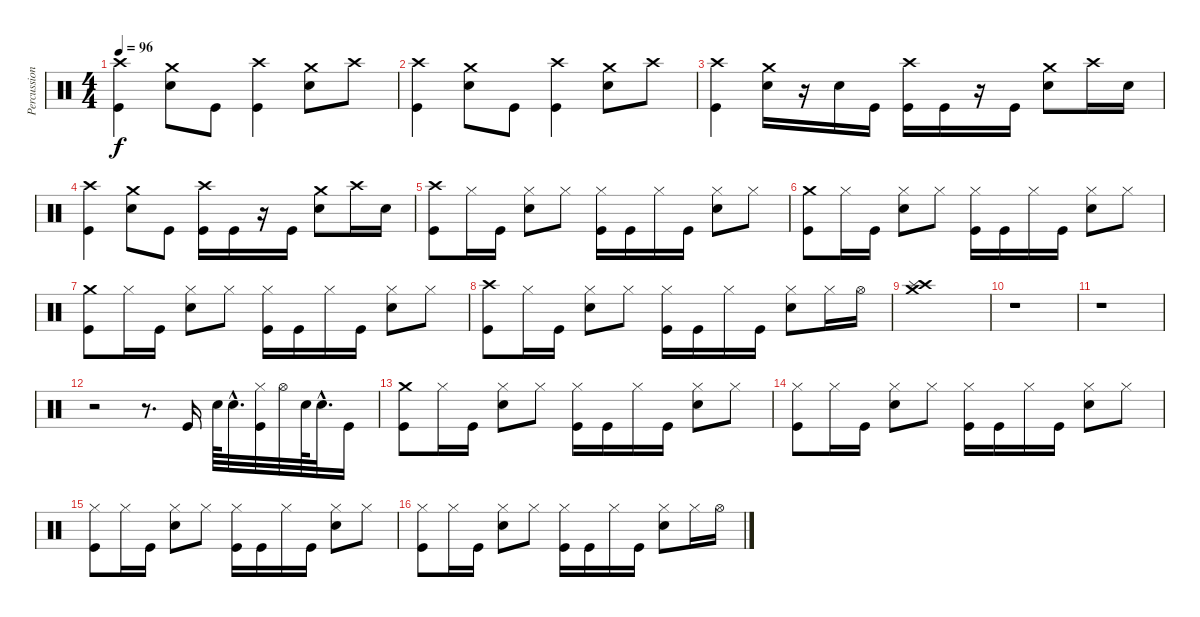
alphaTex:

\track ("Percussion" "Percussion") {instrument percussion}
\staff {score}
\articulation defaults
\ts (4 4)
\tempo 96
\clef neutral
\ks c
("Crash high (hit)" "Kick (hit)").4{dy f} ("Crash medium (hit)" "Snare (hit) 2").8 "Kick (hit)".8 ("Crash high (hit)" "Kick (hit)").4 ("Crash medium (hit)" "Snare (hit) 2").8 "Crash high (hit)".8 |
("Crash high (hit)" "Kick (hit)").4 ("Crash medium (hit)" "Snare (hit) 2").8 "Kick (hit)".8 ("Crash high (hit)" "Kick (hit)").4 ("Crash medium (hit)" "Snare (hit) 2").8 "Crash high (hit)".8 |
("Crash high (hit)" "Kick (hit)").4 ("Crash medium (hit)" "Snare (hit) 2").16 r.16 "Snare (hit) 2".16 "Kick (hit)".16 ("Crash high (hit)" "Kick (hit)").16 "Kick (hit)".16 r.16 "Kick (hit)".16 ("Crash medium (hit)" "Snare (hit) 2").8 "Crash high (hit)".16 "Snare (hit) 2".16 |
("Crash high (hit)" "Kick (hit)").4 ("Crash medium (hit)" "Snare (hit) 2").8 "Kick (hit)".8 ("Crash high (hit)" "Kick (hit)").16 "Kick (hit)".16 r.16 "Kick (hit)".16 ("Crash medium (hit)" "Snare (hit) 2").8 "Crash high (hit)".16 "Snare (hit) 2".16 |
("Crash high (hit)" "Kick (hit)").8 "Hi-Hat (closed)".16 "Kick (hit)".16 ("Hi-Hat (closed)" "Snare (hit) 2").8 "Hi-Hat (closed)".8 ("Hi-Hat (closed)" "Kick (hit)").16 "Kick (hit)".16 "Hi-Hat (closed)".16 "Kick (hit)".16 ("Hi-Hat (closed)" "Snare (hit) 2").8 "Hi-Hat (closed)".8 |
("Crash medium (hit)" "Kick (hit)").8 "Hi-Hat (closed)".16 "Kick (hit)".16 ("Hi-Hat (closed)" "Snare (hit) 2").8 "Hi-Hat (closed)".8 ("Hi-Hat (closed)" "Kick (hit)").16 "Kick (hit)".16 "Hi-Hat (closed)".16 "Kick (hit)".16 ("Hi-Hat (closed)" "Snare (hit) 2").8 "Hi-Hat (closed)".8 |
("Crash medium (hit)" "Kick (hit)").8 "Hi-Hat (closed)".16 "Kick (hit)".16 ("Hi-Hat (closed)" "Snare (hit) 2").8 "Hi-Hat (closed)".8 ("Hi-Hat (closed)" "Kick (hit)").16 "Kick (hit)".16 "Hi-Hat (closed)".16 "Kick (hit)".16 ("Hi-Hat (closed)" "Snare (hit) 2").8 "Hi-Hat (closed)".8 |
("Crash high (hit)" "Kick (hit)").8 "Hi-Hat (closed)".16 "Kick (hit)".16 ("Hi-Hat (closed)" "Snare (hit) 2").8 "Hi-Hat (closed)".8 ("Hi-Hat (closed)" "Kick (hit)").16 "Kick (hit)".16 "Hi-Hat (closed)".16 "Kick (hit)".16 ("Hi-Hat (closed)" "Snare (hit) 2").8 "Hi-Hat (closed)".16 "Hi-Hat (open)".16 |
("Crash high (hit)" "Splash (hit)" "Crash medium (hit)").1 |
r.1 |
r.1 |
r.2 r.8{d} "Kick (hit)".16 "Snare (hit) 2".64 "Snare (hit) 2"{hac}.32{d} ("Hi-Hat (closed)" "Kick (hit)").32 "Hi-Hat (open)".32 "Snare (hit) 2".64 "Snare (hit) 2"{hac}.32{d} "Kick (hit)".16 |
("Crash medium (hit)" "Kick (hit)").8 "Hi-Hat (closed)".16 "Kick (hit)".16 ("Hi-Hat (closed)" "Snare (hit) 2").8 "Hi-Hat (closed)".8 ("Hi-Hat (closed)" "Kick (hit)").16 "Kick (hit)".16 "Hi-Hat (closed)".16 "Kick (hit)".16 ("Hi-Hat (closed)" "Snare (hit) 2").8 "Hi-Hat (closed)".8 |
("Hi-Hat (closed)" "Kick (hit)").8 "Hi-Hat (closed)".16 "Kick (hit)".16 ("Hi-Hat (closed)" "Snare (hit) 2").8 "Hi-Hat (closed)".8 ("Hi-Hat (closed)" "Kick (hit)").16 "Kick (hit)".16 "Hi-Hat (closed)".16 "Kick (hit)".16 ("Hi-Hat (closed)" "Snare (hit) 2").8 "Hi-Hat (closed)".8 |
("Hi-Hat (closed)" "Kick (hit)").8 "Hi-Hat (closed)".16 "Kick (hit)".16 ("Hi-Hat (closed)" "Snare (hit) 2").8 "Hi-Hat (closed)".8 ("Hi-Hat (closed)" "Kick (hit)").16 "Kick (hit)".16 "Hi-Hat (closed)".16 "Kick (hit)".16 ("Hi-Hat (closed)" "Snare (hit) 2").8 "Hi-Hat (closed)".8 |
("Hi-Hat (closed)" "Kick (hit)").8 "Hi-Hat (closed)".16 "Kick (hit)".16 ("Hi-Hat (closed)" "Snare (hit) 2").8 "Hi-Hat (closed)".8 ("Hi-Hat (closed)" "Kick (hit)").16 "Kick (hit)".16 "Hi-Hat (closed)".16 "Kick (hit)".16 ("Hi-Hat (closed)" "Snare (hit) 2").8 "Hi-Hat (closed)".16 "Hi-Hat (open)".16
